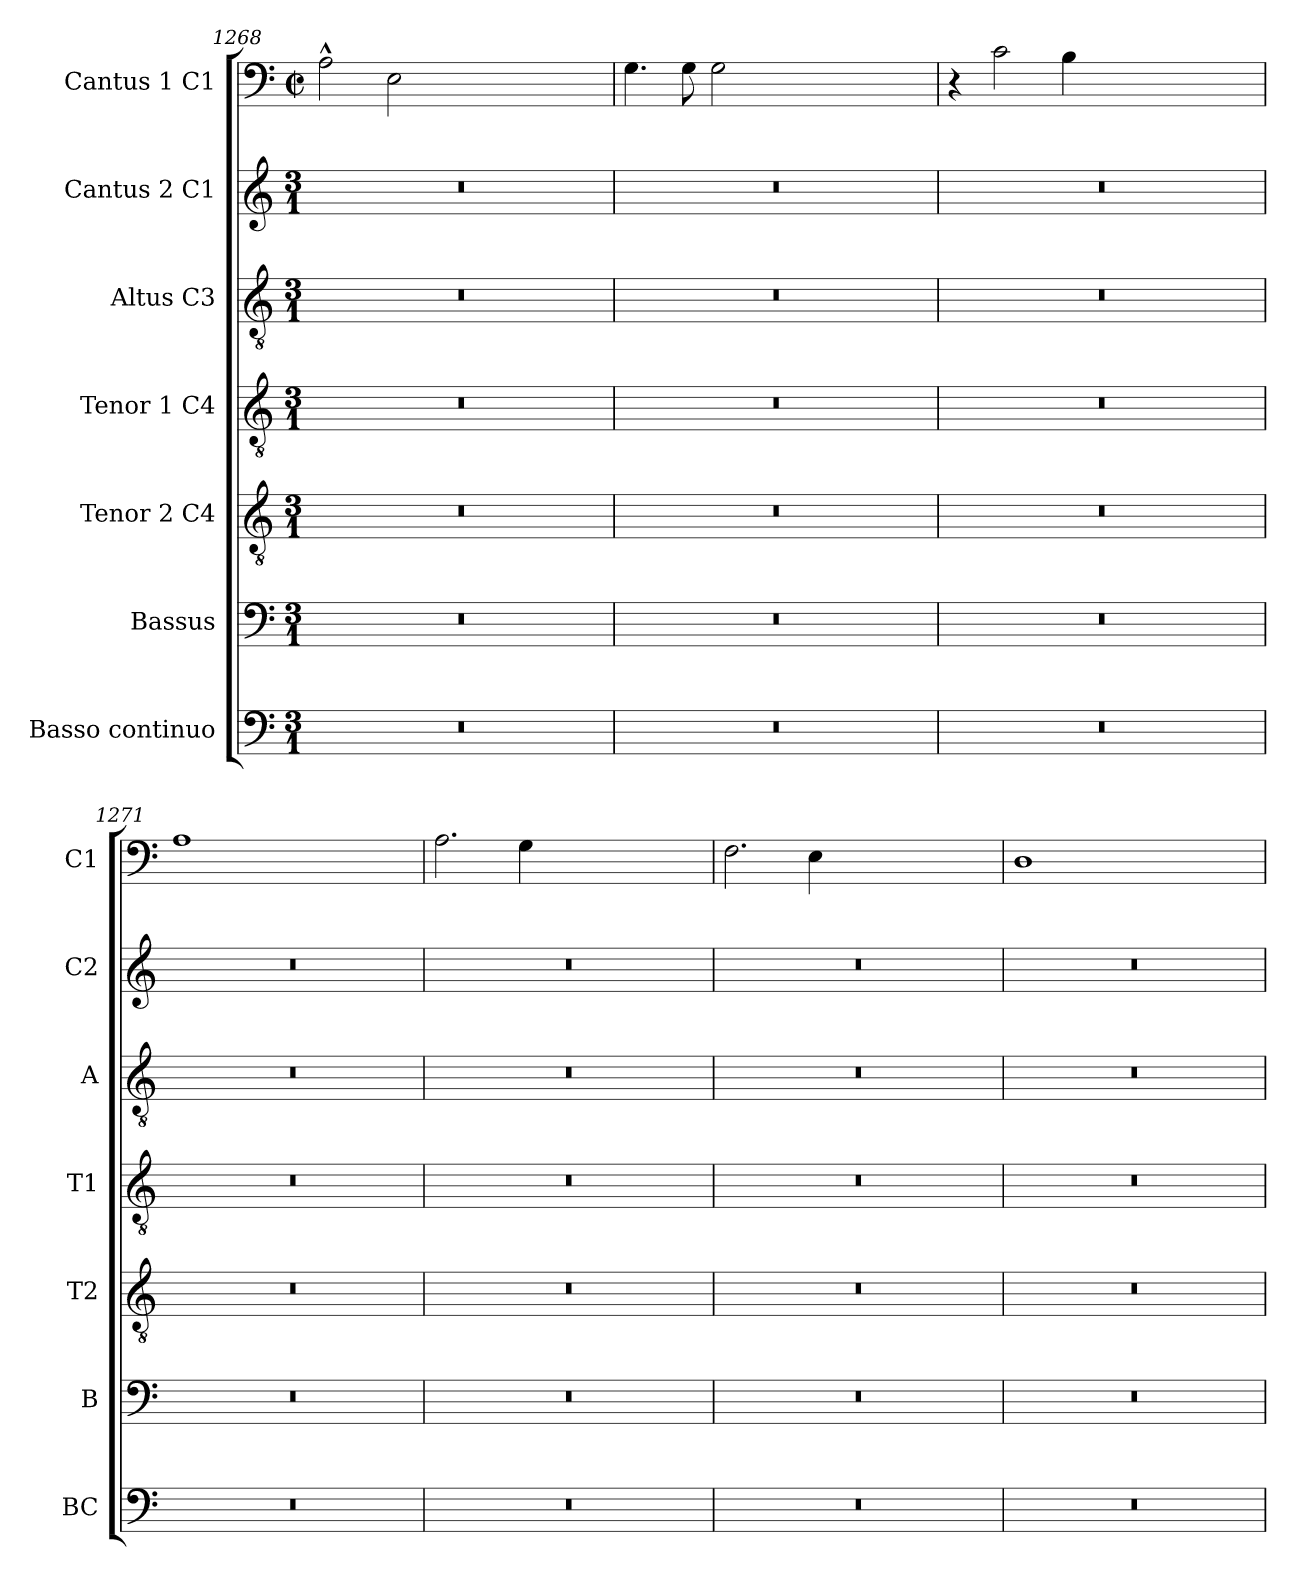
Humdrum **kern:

**kern	**kern	**kern	**kern	**kern	**kern	**kern
*part7	*part6	*part5	*part4	*part3	*part2	*part1
*staff7	*staff6	*staff5	*staff4	*staff3	*staff2	*staff1
*I"Basso continuo	*I"Bassus	*I"Tenor 2 C4	*I"Tenor 1 C4	*I"Altus C3	*I"Cantus 2 C1	*I"Cantus 1 C1
*I'BC	*I'B	*I'T2	*I'T1	*I'A	*I'C2	*I'C1
!!LO:LB:g=z
*clefF4	*clefF4	*clefGv2	*clefGv2	*clefGv2	*clefG2	*clefF4
*ITrd7c12	*	*	*	*	*	*
*k[]	*k[]	*k[]	*k[]	*k[]	*k[]	*k[]
*C:	*C:	*C:	*C:	*C:	*C:	*C:
*M3/1	*M3/1	*M3/1	*M3/1	*M3/1	*M3/1	*M2/2
*	*	*	*	*	*	*met(c|)
=1268	=1268	=1268	=1268	=1268	=1268	=1268
0.r	0.r	0.r	0.r	0.r	0.r	2A^^>\
.	.	.	.	.	.	2E>\
.	.	.	.	.	.	0ryy
=1269	=1269	=1269	=1269	=1269	=1269	=1269
0.r	0.r	0.r	0.r	0.r	0.r	4.G\
.	.	.	.	.	.	8G\
.	.	.	.	.	.	2G\
.	.	.	.	.	.	0ryy
=1270	=1270	=1270	=1270	=1270	=1270	=1270
0.r	0.r	0.r	0.r	0.r	0.r	4r
.	.	.	.	.	.	2c\
.	.	.	.	.	.	4B>\
.	.	.	.	.	.	0ryy
=1271	=1271	=1271	=1271	=1271	=1271	=1271
0.r	0.r	0.r	0.r	0.r	0.r	1A
.	.	.	.	.	.	0ryy
=1272	=1272	=1272	=1272	=1272	=1272	=1272
0.r	0.r	0.r	0.r	0.r	0.r	2.A\
.	.	.	.	.	.	4G>\
.	.	.	.	.	.	0ryy
=1273	=1273	=1273	=1273	=1273	=1273	=1273
0.r	0.r	0.r	0.r	0.r	0.r	2.F\
.	.	.	.	.	.	4E>\
.	.	.	.	.	.	0ryy
=1274	=1274	=1274	=1274	=1274	=1274	=1274
0.r	0.r	0.r	0.r	0.r	0.r	1D
.	.	.	.	.	.	0ryy
=	=	=	=	=	=	=
*-	*-	*-	*-	*-	*-	*-
